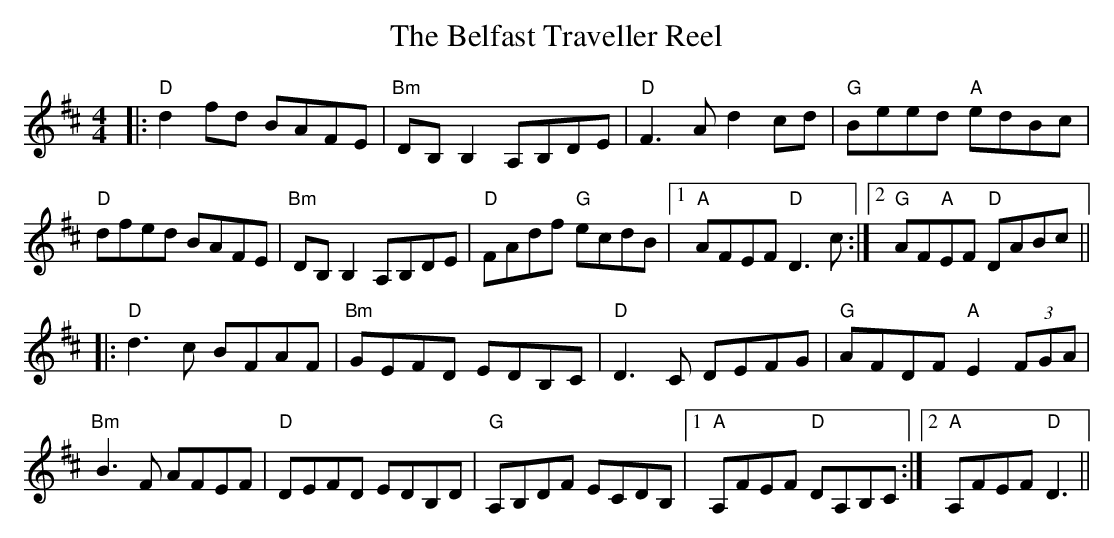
X:1
T: The Belfast Traveller Reel
M: 4/4
L: 1/8
K:Dmaj
|: "D"d2fd BAFE | "Bm"DB, B,2 A,B,DE | "D"F3A d2cd | "G"Beed "A"edBc |
"D"dfed BAFE | "Bm"DB, B,2 A,B,DE | "D"FAdf "G"ecdB |1 "A"AFEF "D"D3c :|2 "G"AF"A"EF "D"DABc ||
|:"D"d3c BFAF | "Bm"GEFD EDB,C | "D"D3C DEFG | "G"AFDF "A"E2 (3FGA |
"Bm"B3F AFEF | "D"DEFD EDB,D | "G"A,B,DF ECDB, |1 "A"A,FEF "D"DA,B,C :|2 "A"A,FEF "D"D3 ||
